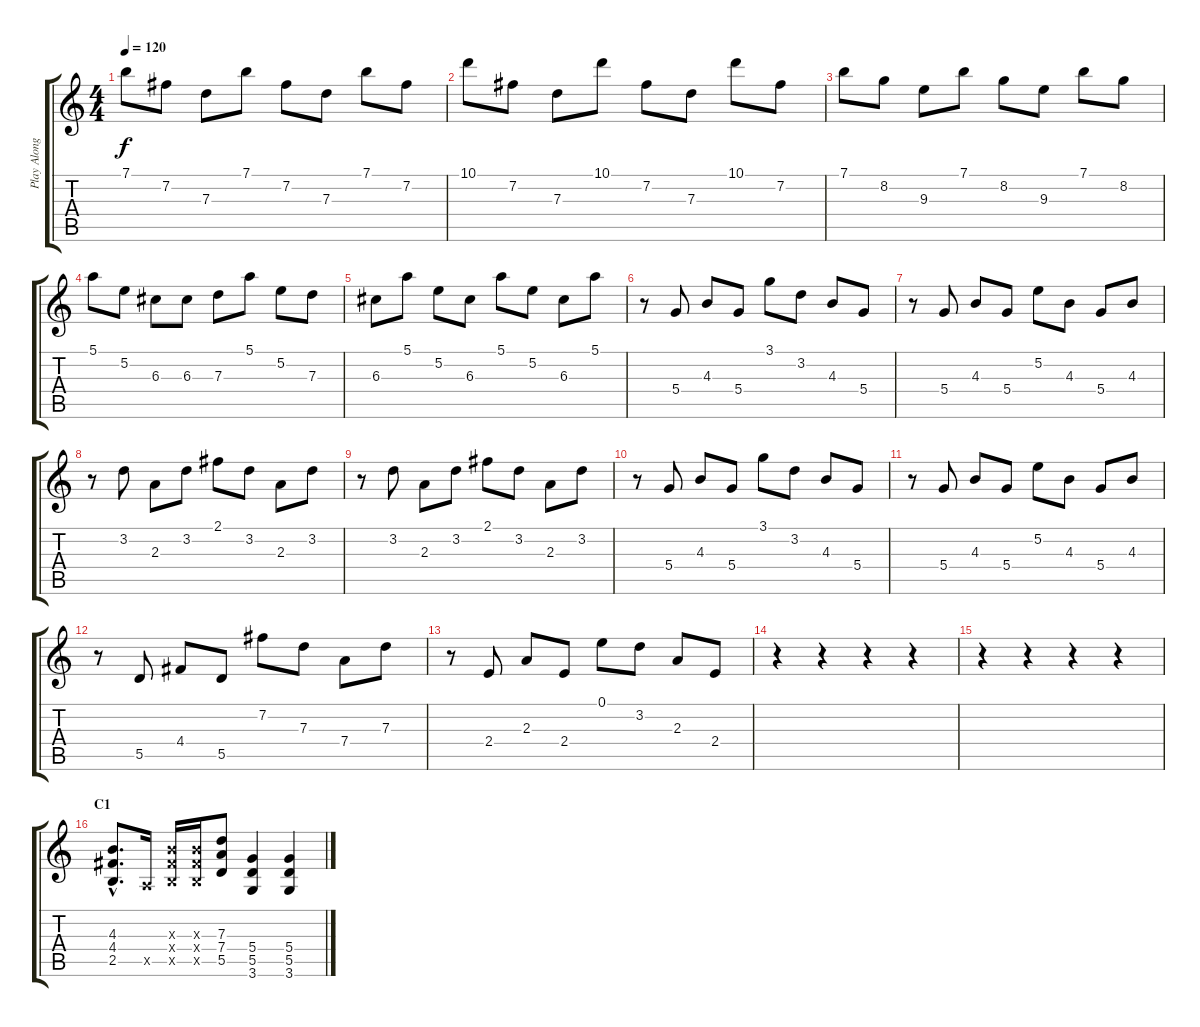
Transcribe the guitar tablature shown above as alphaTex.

\track ("Play Along" "Play Along") {instrument distortionguitar}
\staff {score tabs}
\tuning (E4 B3 G3 D3 A2 E2) {hide}
\ts (4 4)
\tempo 120
\clef g2
\ks c
7.1.8{dy f} 7.2.8 7.3.8 7.1.8 7.2.8 7.3.8 7.1.8 7.2.8 |
10.1.8 7.2.8 7.3.8 10.1.8 7.2.8 7.3.8 10.1.8 7.2.8 |
7.1.8 8.2.8 9.3.8 7.1.8 8.2.8 9.3.8 7.1.8 8.2.8 |
5.1.8 5.2.8 6.3.8 6.3.8 7.3.8 5.1.8 5.2.8 7.3.8 |
6.3.8 5.1.8 5.2.8 6.3.8 5.1.8 5.2.8 6.3.8 5.1.8 |
r.8 5.4.8 4.3.8 5.4.8 3.1.8 3.2.8 4.3.8 5.4.8 |
r.8 5.4.8 4.3.8 5.4.8 5.2.8 4.3.8 5.4.8 4.3.8 |
r.8 3.2.8 2.3.8 3.2.8 2.1.8 3.2.8 2.3.8 3.2.8 |
r.8 3.2.8 2.3.8 3.2.8 2.1.8 3.2.8 2.3.8 3.2.8 |
r.8 5.4.8 4.3.8 5.4.8 3.1.8 3.2.8 4.3.8 5.4.8 |
r.8 5.4.8 4.3.8 5.4.8 5.2.8 4.3.8 5.4.8 4.3.8 |
r.8 5.5.8 4.4.8 5.5.8 7.2.8 7.3.8 7.4.8 7.3.8 |
r.8 2.4.8 2.3.8 2.4.8 0.1.8 3.2.8 2.3.8 2.4.8 |
r.4 r.4 r.4 r.4 |
r.4 r.4 r.4 r.4 |
\section ("" "C1")
(4.3{hac} 4.4{hac} 2.5{hac}).8{d} 0.5{x}.16 (4.3{x} 4.4{x} 2.5{x}).16 (4.3{x} 4.4{x} 2.5{x}).16 (7.3 7.4 5.5).8 (5.4 5.5 3.6).4 (5.4 5.5 3.6).4
